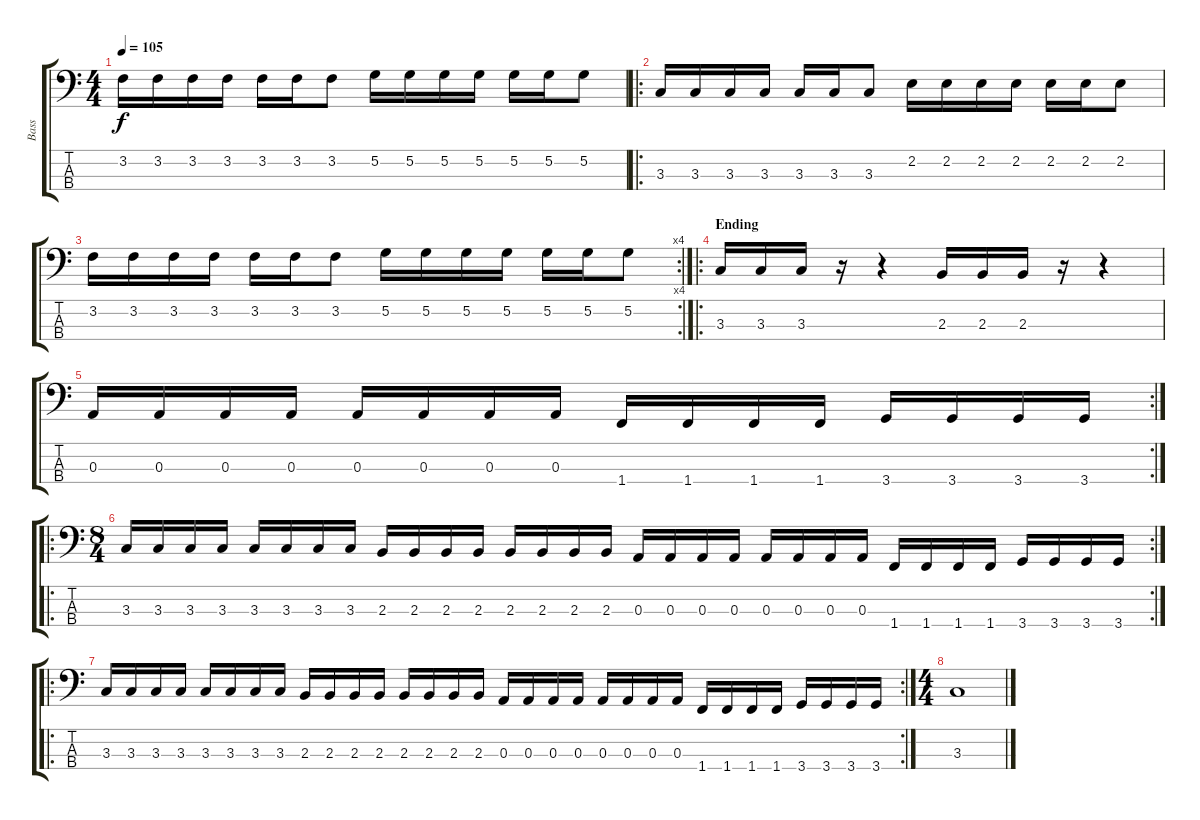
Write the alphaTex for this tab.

\track ("Bass" "Bass") {instrument electricbasspick}
\staff {score tabs}
\tuning (G2 D2 A1 E1) {hide}
\ts (4 4)
\tempo 105
\clef f4
\ks c
3.2.16{dy f} 3.2.16 3.2.16 3.2.16 3.2.16 3.2.16 3.2.8 5.2.16 5.2.16 5.2.16 5.2.16 5.2.16 5.2.16 5.2.8 |
\ro
3.3.16 3.3.16 3.3.16 3.3.16 3.3.16 3.3.16 3.3.8 2.2.16 2.2.16 2.2.16 2.2.16 2.2.16 2.2.16 2.2.8 |
\rc 4
3.2.16 3.2.16 3.2.16 3.2.16 3.2.16 3.2.16 3.2.8 5.2.16 5.2.16 5.2.16 5.2.16 5.2.16 5.2.16 5.2.8 |
\ro
\section ("" "Ending")
3.3.16 3.3.16 3.3.16 r.16 r.4 2.3.16 2.3.16 2.3.16 r.16 r.4 |
\rc 2
0.3.16 0.3.16 0.3.16 0.3.16 0.3.16 0.3.16 0.3.16 0.3.16 1.4.16 1.4.16 1.4.16 1.4.16 3.4.16 3.4.16 3.4.16 3.4.16 |
\ro
\rc 2
\ts (8 4)
3.3.16 3.3.16 3.3.16 3.3.16 3.3.16 3.3.16 3.3.16 3.3.16 2.3.16 2.3.16 2.3.16 2.3.16 2.3.16 2.3.16 2.3.16 2.3.16 0.3.16 0.3.16 0.3.16 0.3.16 0.3.16 0.3.16 0.3.16 0.3.16 1.4.16 1.4.16 1.4.16 1.4.16 3.4.16 3.4.16 3.4.16 3.4.16 |
\ro
\rc 2
3.3.16 3.3.16 3.3.16 3.3.16 3.3.16 3.3.16 3.3.16 3.3.16 2.3.16 2.3.16 2.3.16 2.3.16 2.3.16 2.3.16 2.3.16 2.3.16 0.3.16 0.3.16 0.3.16 0.3.16 0.3.16 0.3.16 0.3.16 0.3.16 1.4.16 1.4.16 1.4.16 1.4.16 3.4.16 3.4.16 3.4.16 3.4.16 |
\ts (4 4)
3.3.1
